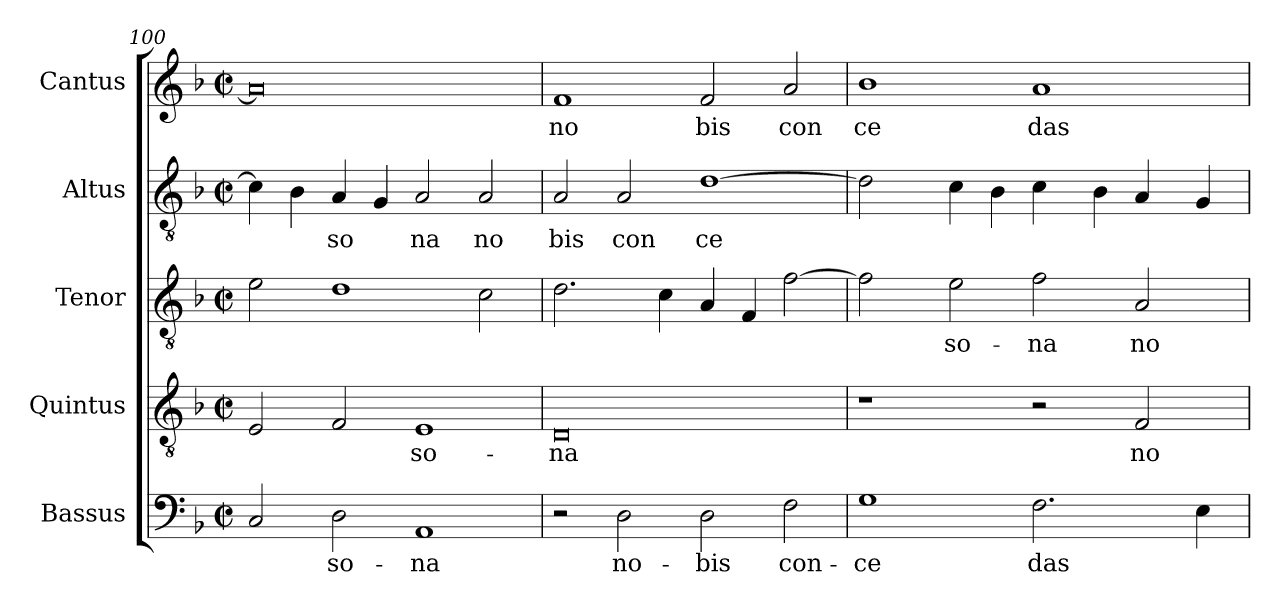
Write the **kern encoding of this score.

**kern	**text	**kern	**text	**kern	**text	**kern	**text	**kern	**text
*part5	*part5	*part4	*part4	*part3	*part3	*part2	*part2	*part1	*part1
*staff5	*staff5	*staff4	*staff4	*staff3	*staff3	*staff2	*staff2	*staff1	*staff1
*I"Bassus	*	*I"Quintus	*	*I"Tenor	*	*I"Altus	*	*I"Cantus	*
*clefF4	*	*clefGv2	*	*clefGv2	*	*clefGv2	*	*clefG2	*
*k[b-]	*	*k[b-]	*	*k[b-]	*	*k[b-]	*	*k[b-]	*
*F:	*	*F:	*	*F:	*	*F:	*	*F:	*
*M2/2	*	*M2/2	*	*M2/2	*	*M2/2	*	*M2/2	*
*met(c|)	*	*met(c|)	*	*met(c|)	*	*met(c|)	*	*met(c|)	*
=100	=100	=100	=100	=100	=100	=100	=100	=100	=100
2C/	.	2E/	.	2e\	.	4c\]	.	0a]	.
.	.	.	.	.	.	4B-\	.	.	.
!	!LO:LY:b:cj	!	!	!	!	!	!LO:LY:b:cj	!	!
2D\	-so-	2F/	.	1d	.	4A/	so	.	.
.	.	.	.	.	.	4G/	.	.	.
!	!LO:LY:b:cj	!	!LO:LY:b:cj	!	!	!	!LO:LY:b:cj	!	!
1AA	-na	1E	-so-	.	.	2A/	na	.	.
!	!	!	!	!	!	!	!LO:LY:b:cj	!	!
.	.	.	.	2c\	.	2A/	no	.	.
=101	=101	=101	=101	=101	=101	=101	=101	=101	=101
!	!	!	!LO:LY:b:cj	!	!	!	!LO:LY:b:cj	!	!LO:LY:b:cj
2r	.	0D	-na	2.d\	.	2A/	bis	1f	no
!	!LO:LY:b:cj	!	!	!	!	!	!LO:LY:b:cj	!	!
2D\	no-	.	.	.	.	2A/	con	.	.
.	.	.	.	4c\	.	.	.	.	.
!	!LO:LY:b:cj	!	!	!	!	!	!LO:LY:b:cj	!	!LO:LY:b:cj
2D\	-bis	.	.	4A/	.	[<1d	ce	2f/	bis
.	.	.	.	4F/	.	.	.	.	.
!	!LO:LY:b:cj	!	!	!	!	!	!	!	!LO:LY:b:cj
2F\	con-	.	.	[>2f\	.	.	.	2a/	con
!!LO:LB:g=z
=102	=102	=102	=102	=102	=102	=102	=102	=102	=102
!	!LO:LY:b:cj	!	!	!	!	!	!	!	!LO:LY:b:cj
*	*	*	*	*^	*	*^	*	*	*
1G	-ce	1r	.	2f\]	32ryy	.	2d\]	8.ryy	.	1b-	ce
.	.	.	.	.	1ryy	.	.	.	.	.	.
.	.	.	.	.	.	.	.	1ryy	.	.	.
!	!	!	!	!	!	!LO:LY:b:cj	!	!	!	!	!
.	.	.	.	2e\	.	so-	4c\	.	.	.	.
.	.	.	.	.	.	.	4B-\	.	.	.	.
!	!LO:LY:b	!	!	!	!	!LO:LY:b:cj	!	!	!	!	!LO:LY:b:cj
2.F\	das	2r	.	2f\	.	-na	4c\	.	.	1a	das
.	.	.	.	.	2ryy	.	.	.	.	.	.
.	.	.	.	.	.	.	.	2ryy	.	.	.
.	.	.	.	.	.	.	4B-\	.	.	.	.
!	!	!	!LO:LY:b:cj	!	!	!LO:LY:b:cj	!	!	!	!	!
.	.	2F/	no-	2A/	.	no-	4A/	.	.	.	.
.	.	.	.	.	4...ryy	.	.	.	.	.	.
.	.	.	.	.	.	.	.	4ryy	.	.	.
4E\	.	.	.	.	.	.	4G/	.	.	.	.
.	.	.	.	.	.	.	.	16ryy	.	.	.
*	*	*	*	*v	*v	*	*	*	*	*	*
*	*	*	*	*	*	*v	*v	*	*	*
=	=	=	=	=	=	=	=	=	=
*-	*-	*-	*-	*-	*-	*-	*-	*-	*-
